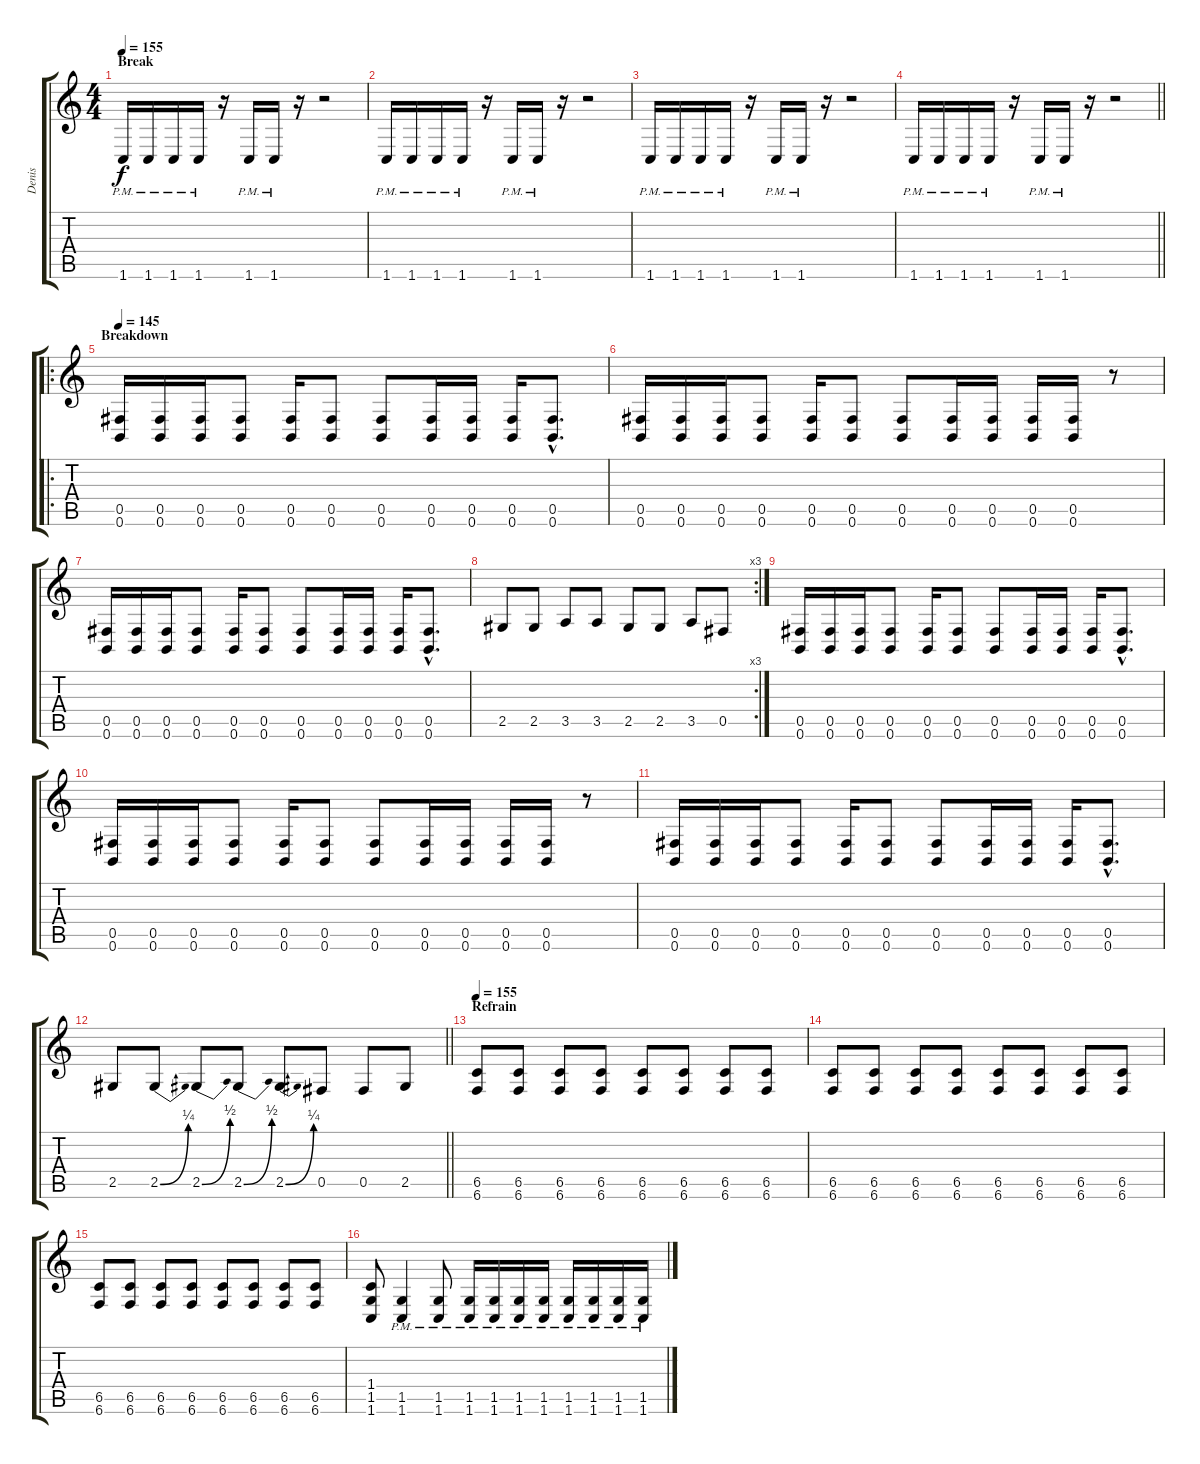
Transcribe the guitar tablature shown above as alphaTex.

\track ("Denis" "Denis") {instrument distortionguitar}
\staff {score tabs}
\tuning (Db4 Ab3 E3 B2 Gb2 B1) {hide}
\ts (4 4)
\section ("" "Break")
\tempo 155
\clef g2
\ks c
1.6{pm}.16{dy f} 1.6{pm}.16 1.6{pm}.16 1.6{pm}.16 r.16 1.6{pm}.16 1.6{pm}.16 r.16 r.2 |
1.6{pm}.16 1.6{pm}.16 1.6{pm}.16 1.6{pm}.16 r.16 1.6{pm}.16 1.6{pm}.16 r.16 r.2 |
1.6{pm}.16 1.6{pm}.16 1.6{pm}.16 1.6{pm}.16 r.16 1.6{pm}.16 1.6{pm}.16 r.16 r.2 |
\barLineRight lightlight
1.6{pm}.16 1.6{pm}.16 1.6{pm}.16 1.6{pm}.16 r.16 1.6{pm}.16 1.6{pm}.16 r.16 r.2 |
\ro
\section ("" "Breakdown")
\tempo 145
(0.5 0.6).16 (0.5 0.6).16 (0.5 0.6).16 (0.5 0.6).8 (0.5 0.6).16 (0.5 0.6).8 (0.5 0.6).8 (0.5 0.6).16 (0.5 0.6).16 (0.5 0.6).16 (0.5{hac} 0.6{hac}).8{d} |
(0.5 0.6).16 (0.5 0.6).16 (0.5 0.6).16 (0.5 0.6).8 (0.5 0.6).16 (0.5 0.6).8 (0.5 0.6).8 (0.5 0.6).16 (0.5 0.6).16 (0.5 0.6).16 (0.5 0.6).16 r.8 |
(0.5 0.6).16 (0.5 0.6).16 (0.5 0.6).16 (0.5 0.6).8 (0.5 0.6).16 (0.5 0.6).8 (0.5 0.6).8 (0.5 0.6).16 (0.5 0.6).16 (0.5 0.6).16 (0.5{hac} 0.6{hac}).8{d} |
\rc 3
2.5.8 2.5.8 3.5.8 3.5.8 2.5.8 2.5.8 3.5.8 0.5.8 |
(0.5 0.6).16 (0.5 0.6).16 (0.5 0.6).16 (0.5 0.6).8 (0.5 0.6).16 (0.5 0.6).8 (0.5 0.6).8 (0.5 0.6).16 (0.5 0.6).16 (0.5 0.6).16 (0.5{hac} 0.6{hac}).8{d} |
(0.5 0.6).16 (0.5 0.6).16 (0.5 0.6).16 (0.5 0.6).8 (0.5 0.6).16 (0.5 0.6).8 (0.5 0.6).8 (0.5 0.6).16 (0.5 0.6).16 (0.5 0.6).16 (0.5 0.6).16 r.8 |
(0.5 0.6).16 (0.5 0.6).16 (0.5 0.6).16 (0.5 0.6).8 (0.5 0.6).16 (0.5 0.6).8 (0.5 0.6).8 (0.5 0.6).16 (0.5 0.6).16 (0.5 0.6).16 (0.5{hac} 0.6{hac}).8{d} |
\barLineRight lightlight
2.5.8 2.5{be (bend 0 0 60 1)}.8 2.5{be (bend 0 0 60 2)}.8 2.5{be (bend 0 0 60 2)}.8 2.5{be (bend 0 0 60 1)}.8 0.5.8 0.5.8 2.5.8 |
\section ("" "Refrain")
\tempo 155
(6.5 6.6).8 (6.5 6.6).8 (6.5 6.6).8 (6.5 6.6).8 (6.5 6.6).8 (6.5 6.6).8 (6.5 6.6).8 (6.5 6.6).8 |
(6.5 6.6).8 (6.5 6.6).8 (6.5 6.6).8 (6.5 6.6).8 (6.5 6.6).8 (6.5 6.6).8 (6.5 6.6).8 (6.5 6.6).8 |
(6.5 6.6).8 (6.5 6.6).8 (6.5 6.6).8 (6.5 6.6).8 (6.5 6.6).8 (6.5 6.6).8 (6.5 6.6).8 (6.5 6.6).8 |
(1.4 1.5 1.6).8 (1.5{pm} 1.6{pm}).4 (1.5{pm} 1.6{pm}).8 (1.5{pm} 1.6{pm}).16 (1.5{pm} 1.6{pm}).16 (1.5{pm} 1.6{pm}).16 (1.5{pm} 1.6{pm}).16 (1.5{pm} 1.6{pm}).16 (1.5{pm} 1.6{pm}).16 (1.5{pm} 1.6{pm}).16 (1.5{pm} 1.6{pm}).16
